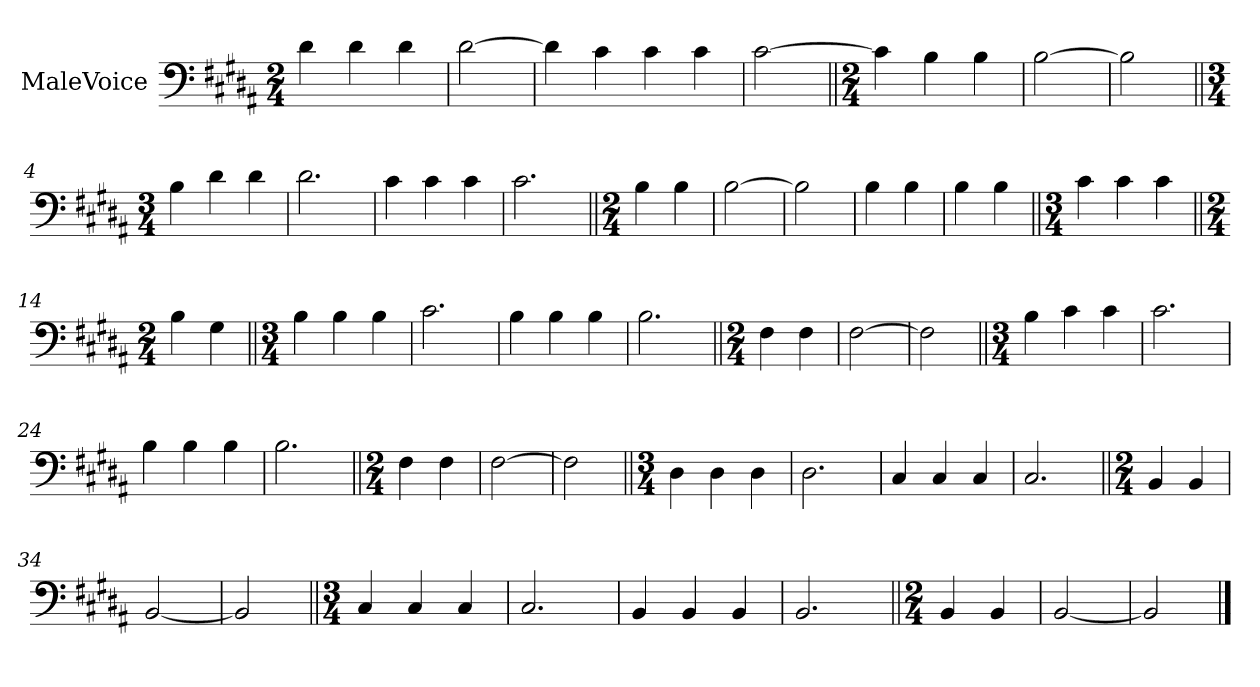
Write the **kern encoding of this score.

**kern
*part1
*staff1
*I"MaleVoice
*clefF4
*k[f#c#g#d#a#]
*M2/4
*MM176
=
4d#
4d#
4d#
=
[2d#
=
4d#]
4c#
4c#
4c#
=
[2c#
=1||
*M2/4
4c#]
4B
4B
=2
[2B
=3
2B]
=4||
*M3/4
4B
4d#
4d#
=5
2.d#
=6
4c#
4c#
4c#
=7
2.c#
=8||
*M2/4
4B
4B
=9
[2B
=10
2B]
=11
4B
4B
=12
4B
4B
=13||
*M3/4
4c#
4c#
4c#
=14||
*M2/4
4B
4G#
=15||
*M3/4
4B
4B
4B
=16
2.c#
=17
4B
4B
4B
=18
2.B
=19||
*M2/4
4F#
4F#
=20
[2F#
=21
2F#]
=22||
*M3/4
4B
4c#
4c#
=23
2.c#
=24
4B
4B
4B
=25
2.B
=26||
*M2/4
4F#
4F#
=27
[2F#
=28
2F#]
=29||
*M3/4
4D#
4D#
4D#
=30
2.D#
=31
4C#
4C#
4C#
=32
2.C#
=33||
*M2/4
4BB
4BB
=34
[2BB
=35
2BB]
=36||
*M3/4
4C#
4C#
4C#
=37
2.C#
=38
4BB
4BB
4BB
=39
2.BB
=40||
*M2/4
4BB
4BB
=41
[2BB
=42
2BB]
==
*-
